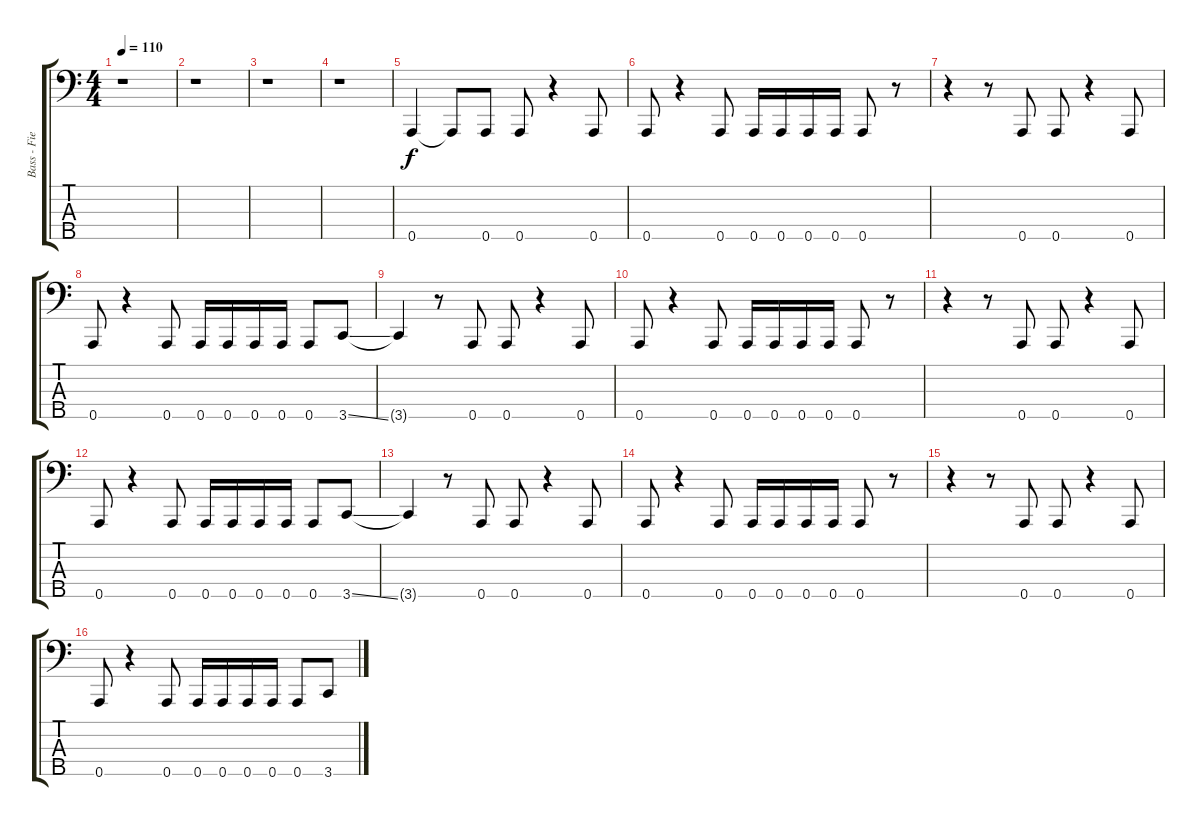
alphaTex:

\track ("Bass - Fieldy" "Bass - Fie") {instrument slapbass1}
\staff {score tabs}
\tuning (F2 C2 G1 D1 A0) {hide}
\ts (4 4)
\tempo 110
\clef f4
\ks c
r.1{dy f instrument slapbass1} |
r.1 |
r.1 |
r.1 |
0.5.4 0.5{t}.8 0.5.8 0.5.8 r.4 0.5.8 |
0.5.8 r.4 0.5.8 0.5.16 0.5.16 0.5.16 0.5.16 0.5.8 r.8 |
r.4 r.8 0.5.8 0.5.8 r.4 0.5.8 |
0.5.8 r.4 0.5.8 0.5.16 0.5.16 0.5.16 0.5.16 0.5.8 3.5{ss}.8 |
3.5{t}.4 r.8 0.5.8 0.5.8 r.4 0.5.8 |
0.5.8 r.4 0.5.8 0.5.16 0.5.16 0.5.16 0.5.16 0.5.8 r.8 |
r.4 r.8 0.5.8 0.5.8 r.4 0.5.8 |
0.5.8 r.4 0.5.8 0.5.16 0.5.16 0.5.16 0.5.16 0.5.8 3.5{ss}.8 |
3.5{t}.4 r.8 0.5.8 0.5.8 r.4 0.5.8 |
0.5.8 r.4 0.5.8 0.5.16 0.5.16 0.5.16 0.5.16 0.5.8 r.8 |
r.4 r.8 0.5.8 0.5.8 r.4 0.5.8 |
0.5.8 r.4 0.5.8 0.5.16 0.5.16 0.5.16 0.5.16 0.5.8 3.5{ss}.8
